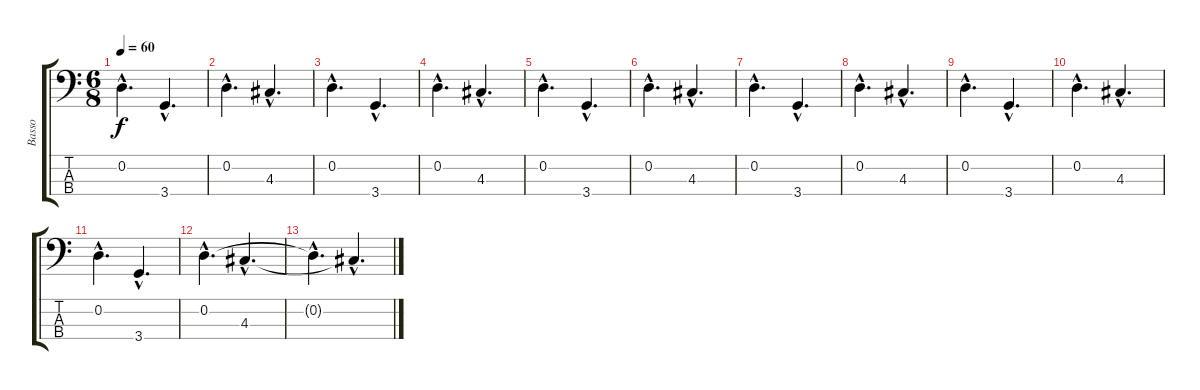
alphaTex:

\track ("Basso" "Basso") {instrument acousticbass}
\staff {score tabs}
\tuning (G2 D2 A1 E1) {hide}
\ts (6 8)
\tempo 60
\clef f4
\ks c
0.2{hac}.4{d dy f} 3.4{hac}.4{d} |
0.2{hac}.4{d} 4.3{hac}.4{d} |
0.2{hac}.4{d} 3.4{hac}.4{d} |
0.2{hac}.4{d} 4.3{hac}.4{d} |
0.2{hac}.4{d} 3.4{hac}.4{d} |
0.2{hac}.4{d} 4.3{hac}.4{d} |
0.2{hac}.4{d} 3.4{hac}.4{d} |
0.2{hac}.4{d} 4.3{hac}.4{d} |
0.2{hac}.4{d} 3.4{hac}.4{d} |
0.2{hac}.4{d} 4.3{hac}.4{d} |
0.2{hac}.4{d} 3.4{hac}.4{d} |
0.2{hac}.4{d} 4.3{hac}.4{d} |
0.2{hac t}.4{d} 4.3{hac t}.4{d}
